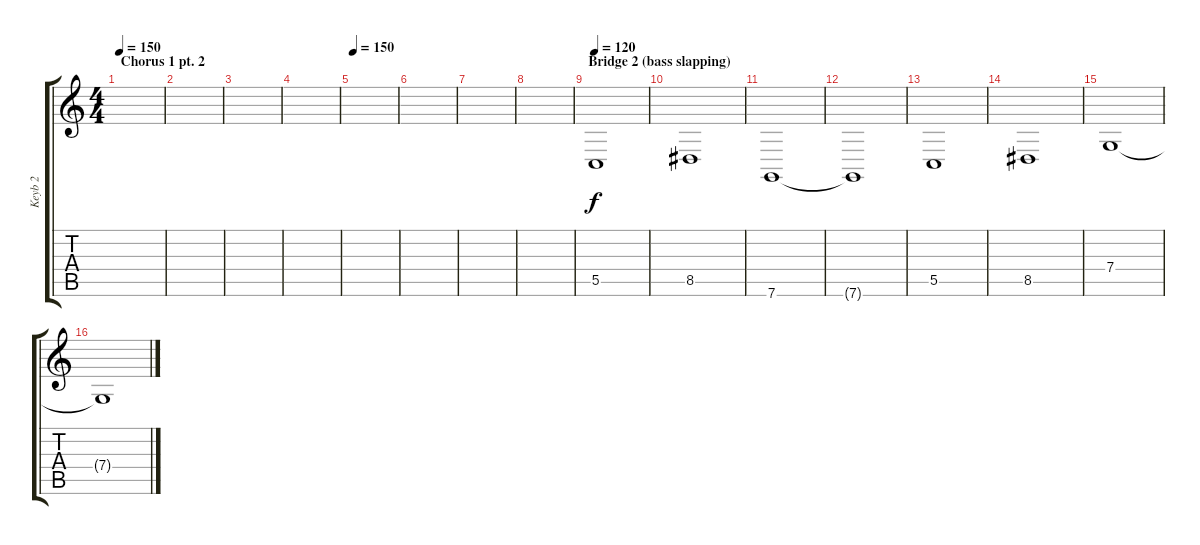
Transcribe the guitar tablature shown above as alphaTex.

\track ("Keyb 2" "Keyb 2") {instrument stringensemble2}
\staff {score tabs}
\tuning (D4 A3 F3 C3 G2 C2) {hide}
\ts (4 4)
\section ("" "Chorus 1 pt. 2")
\tempo 150
\clef g2
\ks c
|
|
|
|
\tempo 150
|
|
|
|
\section ("" "Bridge 2 (bass slapping) ")
\tempo 120
5.5.1{volume 10 instrument tuba} |
8.5.1 |
7.6.1 |
7.6{t}.1 |
5.5.1{instrument tuba} |
8.5.1 |
7.4.1 |
7.4{t}.1
